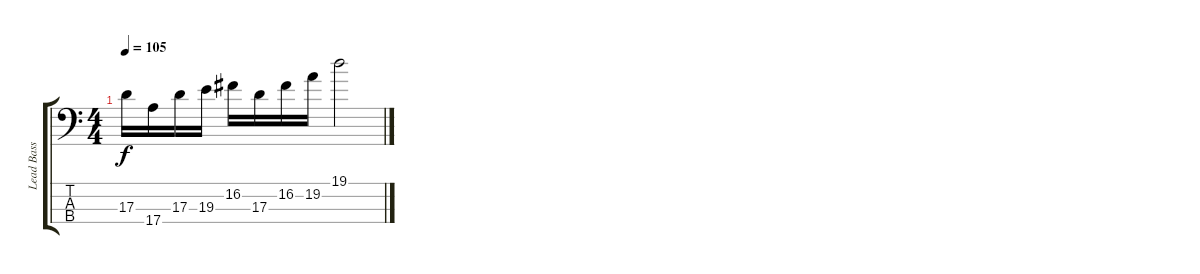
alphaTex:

\track ("Lead Bass" "Lead Bass") {instrument electricbassfinger}
\staff {score tabs}
\tuning (G2 D2 A1 E1) {hide}
\ts (4 4)
\tempo 105
\clef f4
\ks c
17.3.16{dy f} 17.4.16 17.3.16 19.3.16 16.2.16 17.3.16 16.2.16 19.2.16 19.1.2
